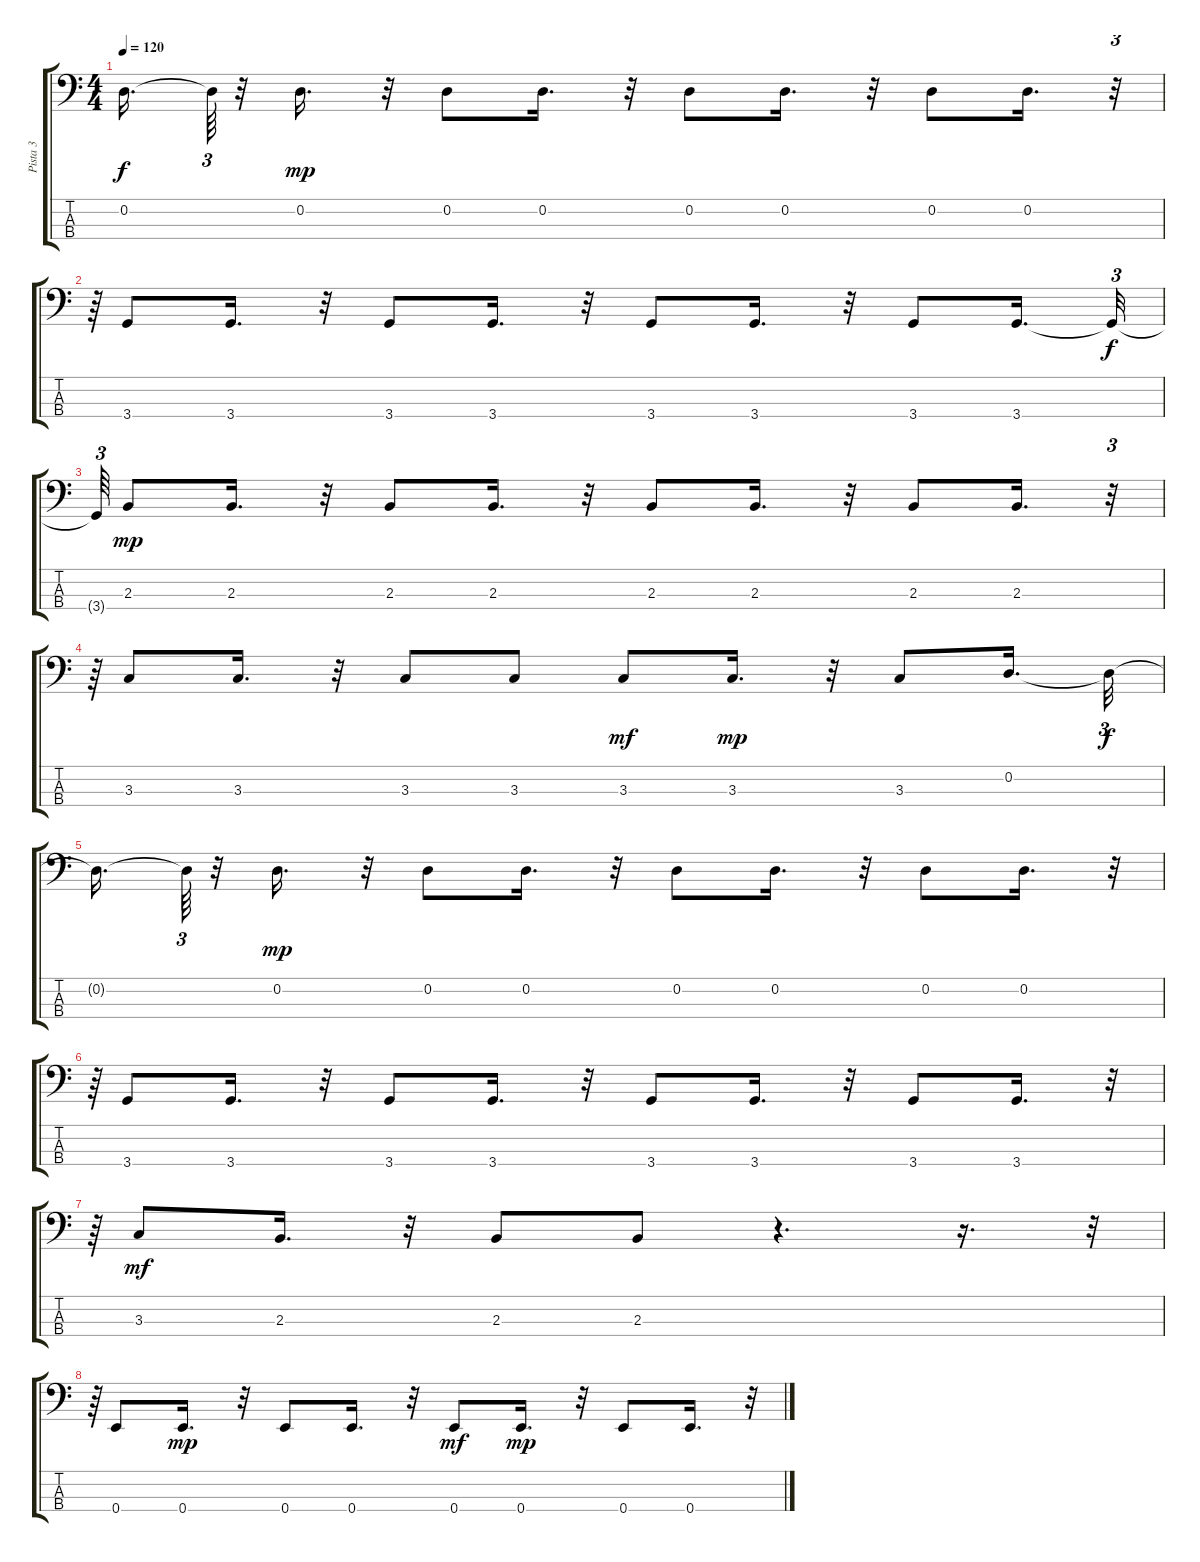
\track ("Pista 3" "Pista 3") {instrument synthbass2}
\staff {score tabs}
\tuning (G2 D2 A1 E1) {hide}
\ts (4 4)
\tempo 120
\clef f4
\ks c
0.2{t}.16{d dy f} 0.2{t}.64{tu (3 2)} r.32 0.2.16{d dy mp} r.32 0.2.8 0.2.16{d} r.32 0.2.8 0.2.16{d} r.32 0.2.8 0.2.16{d} r.32{tu (3 2)} |
r.64{tu (3 2)} 3.4.8 3.4.16{d} r.32 3.4.8 3.4.16{d} r.32 3.4.8 3.4.16{d} r.32 3.4.8 3.4.16{d} 3.4{t}.32{tu (3 2) dy f} |
3.4{t}.64{tu (3 2)} 2.3.8{dy mp} 2.3.16{d} r.32 2.3.8 2.3.16{d} r.32 2.3.8 2.3.16{d} r.32 2.3.8 2.3.16{d} r.32{tu (3 2)} |
r.64{tu (3 2)} 3.3.8 3.3.16{d} r.32 3.3.8 3.3.8 3.3.8{dy mf} 3.3.16{d dy mp} r.32 3.3.8 0.2.16{d} 0.2{t}.32{tu (3 2) dy f} |
0.2{t}.16{d} 0.2{t}.64{tu (3 2)} r.32 0.2.16{d dy mp} r.32 0.2.8 0.2.16{d} r.32 0.2.8 0.2.16{d} r.32 0.2.8 0.2.16{d} r.32{tu (3 2)} |
r.64{tu (3 2)} 3.4.8 3.4.16{d} r.32 3.4.8 3.4.16{d} r.32 3.4.8 3.4.16{d} r.32 3.4.8 3.4.16{d} r.32{tu (3 2)} |
r.64{tu (3 2)} 3.3.8{dy mf} 2.3.16{d} r.32 2.3.8 2.3.8 r.4{d} r.16{d} r.32{tu (3 2)} |
r.64{tu (3 2)} 0.4.8 0.4.16{d dy mp} r.32 0.4.8 0.4.16{d} r.32 0.4.8{dy mf} 0.4.16{d dy mp} r.32 0.4.8 0.4.16{d} r.32{tu (3 2)}
